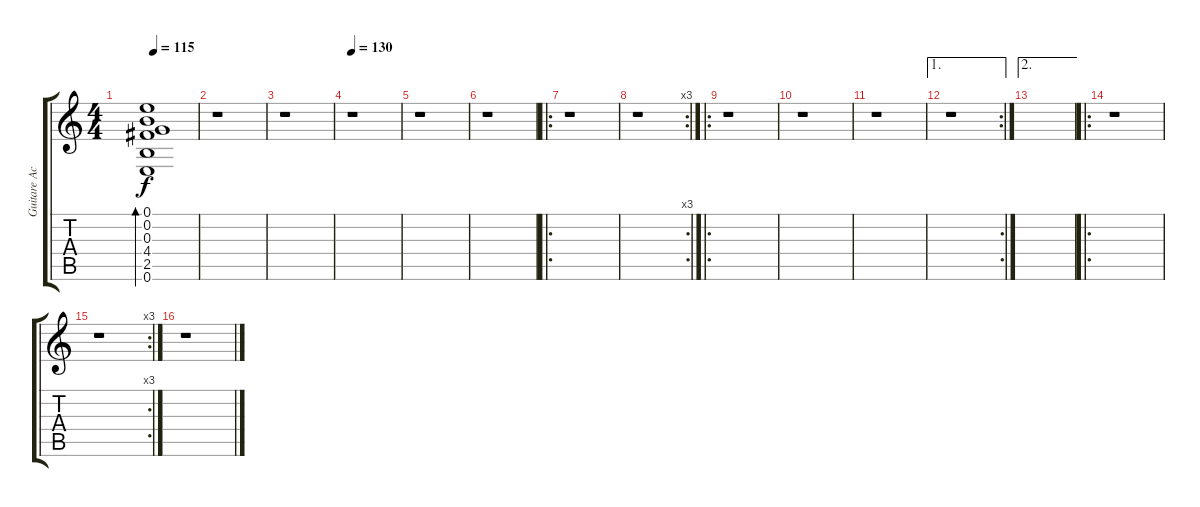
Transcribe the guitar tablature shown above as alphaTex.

\track ("Guitare Acoustique" "Guitare Ac") {instrument acousticguitarsteel}
\staff {score tabs}
\tuning (E4 B3 G3 D3 A2 E2) {hide}
\ts (4 4)
\tempo 115
\clef g2
\ks c
(0.1 0.2 0.3 4.4 2.5 0.6).1{bd 60 dy f} |
r.1 |
r.1 |
\tempo 130
r.1 |
r.1 |
r.1 |
\ro
r.1 |
\rc 3
r.1 |
\ro
r.1 |
r.1 |
r.1 |
\ae 1
\rc 2
r.1 |
\ae 2
|
\ro
r.1 |
\rc 3
r.1 |
r.1
